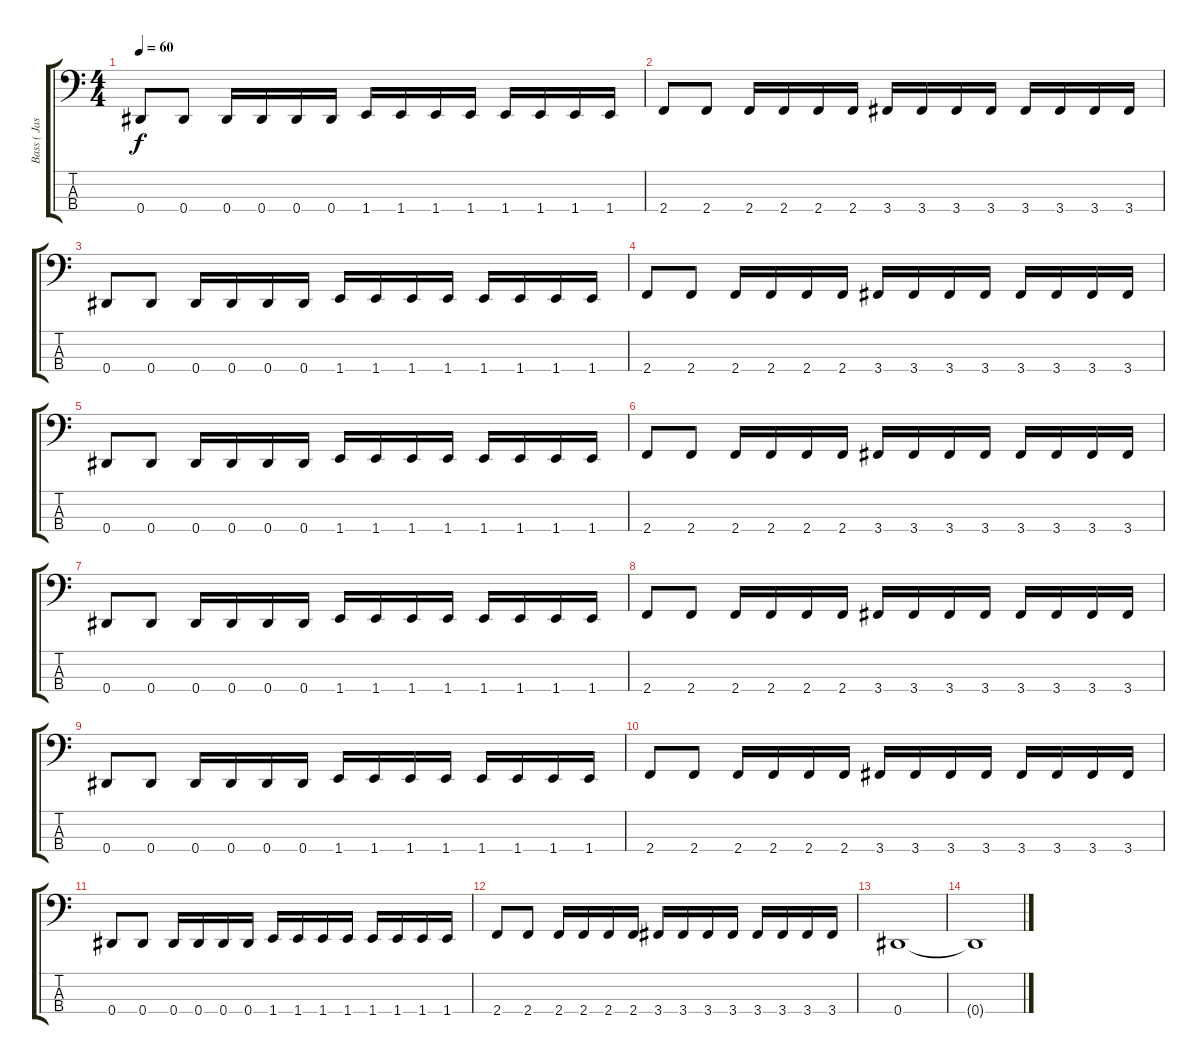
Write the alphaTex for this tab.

\track ("Bass ( Jason )" "Bass ( Jas") {instrument electricbassfinger}
\staff {score tabs}
\tuning (Gb2 Db2 Ab1 Eb1) {hide}
\ts (4 4)
\tempo 60
\clef f4
\ks c
0.4.8{dy f} 0.4.8 0.4.16 0.4.16 0.4.16 0.4.16 1.4.16 1.4.16 1.4.16 1.4.16 1.4.16 1.4.16 1.4.16 1.4.16 |
2.4.8 2.4.8 2.4.16 2.4.16 2.4.16 2.4.16 3.4.16 3.4.16 3.4.16 3.4.16 3.4.16 3.4.16 3.4.16 3.4.16 |
0.4.8 0.4.8 0.4.16 0.4.16 0.4.16 0.4.16 1.4.16 1.4.16 1.4.16 1.4.16 1.4.16 1.4.16 1.4.16 1.4.16 |
2.4.8 2.4.8 2.4.16 2.4.16 2.4.16 2.4.16 3.4.16 3.4.16 3.4.16 3.4.16 3.4.16 3.4.16 3.4.16 3.4.16 |
0.4.8 0.4.8 0.4.16 0.4.16 0.4.16 0.4.16 1.4.16 1.4.16 1.4.16 1.4.16 1.4.16 1.4.16 1.4.16 1.4.16 |
2.4.8 2.4.8 2.4.16 2.4.16 2.4.16 2.4.16 3.4.16 3.4.16 3.4.16 3.4.16 3.4.16 3.4.16 3.4.16 3.4.16 |
0.4.8 0.4.8 0.4.16 0.4.16 0.4.16 0.4.16 1.4.16 1.4.16 1.4.16 1.4.16 1.4.16 1.4.16 1.4.16 1.4.16 |
2.4.8 2.4.8 2.4.16 2.4.16 2.4.16 2.4.16 3.4.16 3.4.16 3.4.16 3.4.16 3.4.16 3.4.16 3.4.16 3.4.16 |
0.4.8 0.4.8 0.4.16 0.4.16 0.4.16 0.4.16 1.4.16 1.4.16 1.4.16 1.4.16 1.4.16 1.4.16 1.4.16 1.4.16 |
2.4.8 2.4.8 2.4.16 2.4.16 2.4.16 2.4.16 3.4.16 3.4.16 3.4.16 3.4.16 3.4.16 3.4.16 3.4.16 3.4.16 |
0.4.8 0.4.8 0.4.16 0.4.16 0.4.16 0.4.16 1.4.16 1.4.16 1.4.16 1.4.16 1.4.16 1.4.16 1.4.16 1.4.16 |
2.4.8 2.4.8 2.4.16 2.4.16 2.4.16 2.4.16 3.4.16 3.4.16 3.4.16 3.4.16 3.4.16 3.4.16 3.4.16 3.4.16 |
0.4.1 |
0.4{t}.1
